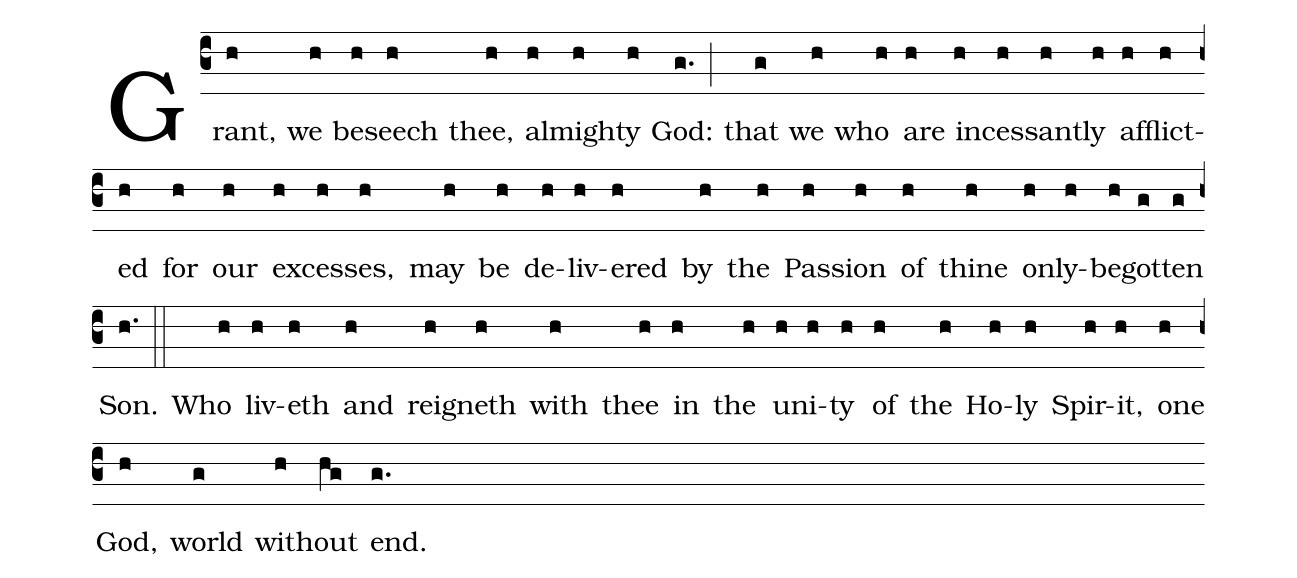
%%
(c3) Grant,(h) we(h) be(h)seech(h) thee,(h) al(h)migh(h)ty(h) God:(g.;) that(g) we(h) who(h) are(h) in(h)cess(h)ant(h)ly(h) af(h)flict(h)ed(h) for(h) our(h) ex(h)cess(h)es,(h) may(h) be(h) de(h)liv(h)ered(h) by(h) the(h) Pas(h)sion(h) of(h) thine(h) on(h)ly-(h)be(h)got(g)ten(g) Son.(h.::)


Who(h) liv(h)eth(h) and(h) reign(h)eth(h) with(h) thee(h) in(h) the(h) un(h)i(h)ty(h) of(h) the(h) Ho(h)ly(h) Spir(h)it,(h) one(h) God,(h) world(g) with(h)out(hg) end.(g.)
